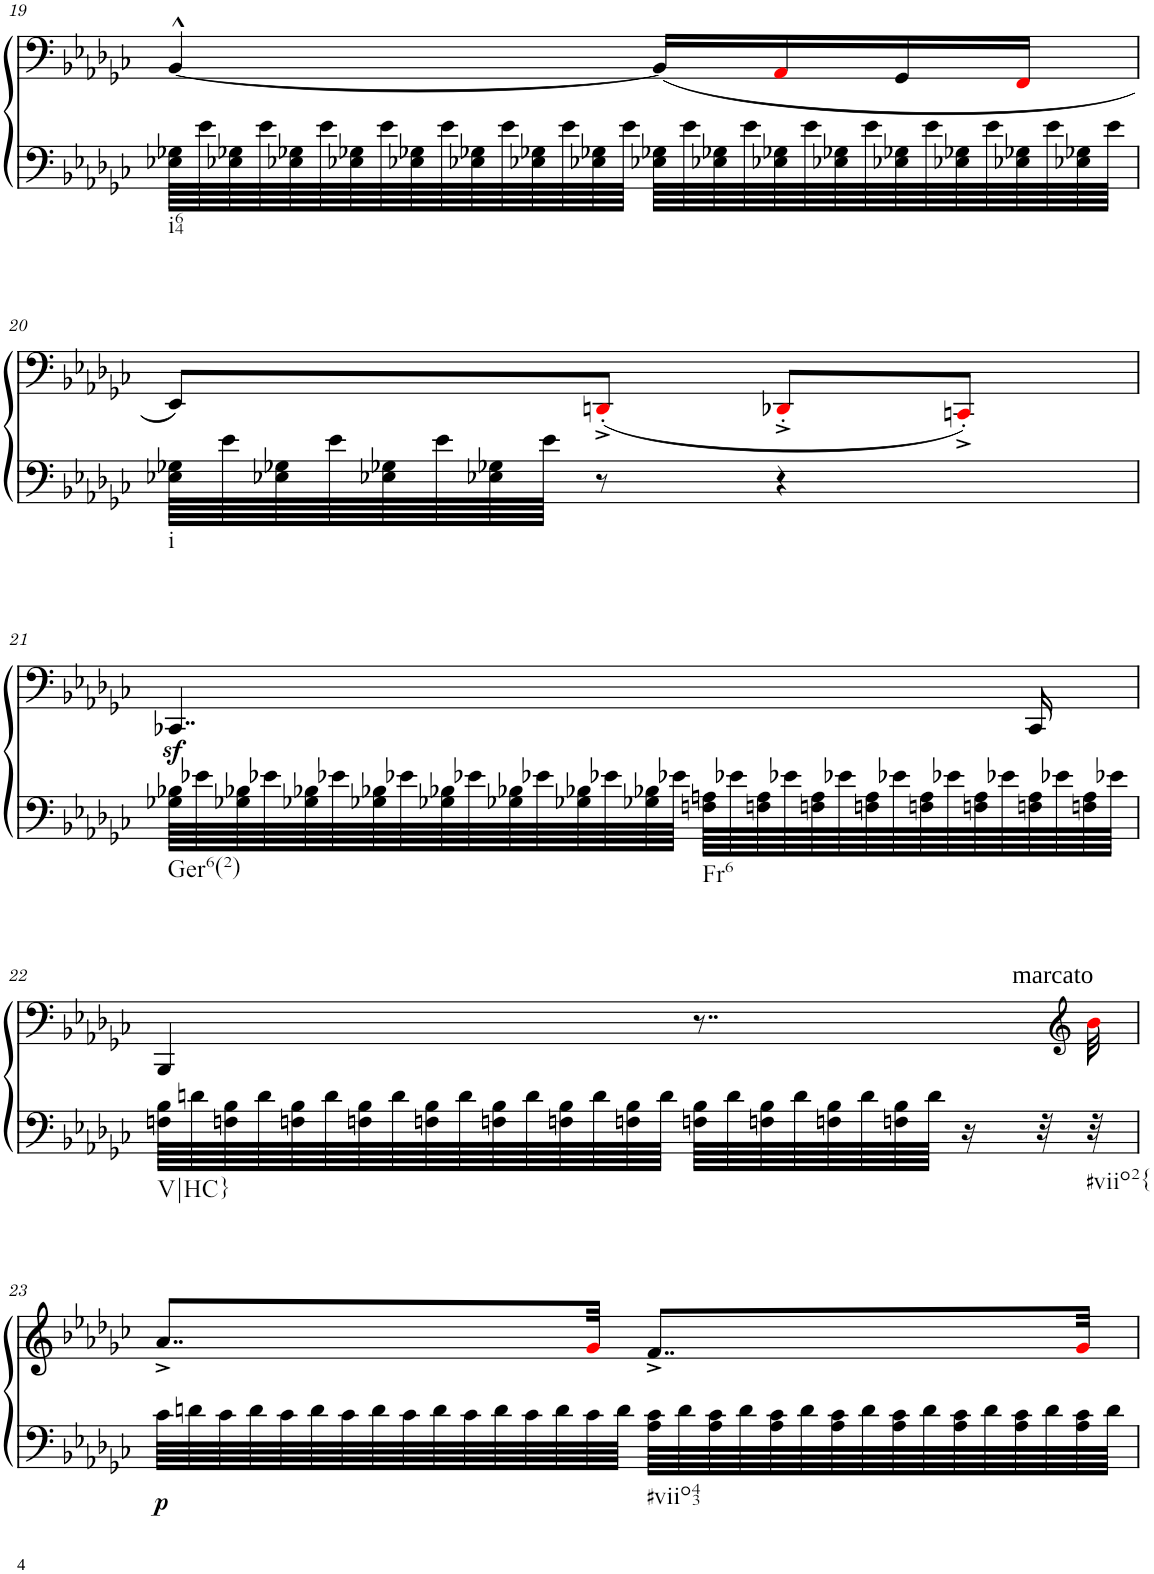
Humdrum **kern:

**kern	**kern	**dynam
*part1	*part1	*part1
*staff2	*staff1	*staff1/2
*I"Piano	*	*
*I'Pno.	*	*
!!LO:PB:g=z
*clefF4	*clefG2	*
*k[b-e-a-d-g-c-]	*k[b-e-a-d-g-c-]	*
*G-:	*G-:	*
*M2/4	*M2/4	*
=19	=19	=19
!LO:TX:b:t=i64	!	!
64E-X\ 64G-X\LLLL	[<4BB-^^/	.
64e-\	.	.
64E-X\ 64G-X\	.	.
64e-\	.	.
64E-X\ 64G-X\	.	.
64e-\	.	.
64E-X\ 64G-X\	.	.
64e-\	.	.
64E-X\ 64G-X\	.	.
64e-\	.	.
64E-X\ 64G-X\	.	.
64e-\	.	.
64E-X\ 64G-X\	.	.
64e-\	.	.
64E-X\ 64G-X\	.	.
64e-\JJJJ	.	.
64E-X\ 64G-X\LLLL	(16BB-/LL]	.
64e-\	.	.
64E-X\ 64G-X\	.	.
64e-\	.	.
64E-X\ 64G-X\	16AA-i/	.
64e-\	.	.
64E-X\ 64G-X\	.	.
64e-\	.	.
64E-X\ 64G-X\	16GG-/	.
64e-\	.	.
64E-X\ 64G-X\	.	.
64e-\	.	.
64E-X\ 64G-X\	16FFi/JJ	.
64e-\	.	.
64E-X\ 64G-X\	.	.
64e-\JJJJ	.	.
!!LO:LB:g=z
=20	=20	=20
!LO:TX:b:t=i	!	!
64E-X\ 64G-X\LLLL	8EE-/L)	.
64e-\	.	.
64E-X\ 64G-X\	.	.
64e-\	.	.
64E-X\ 64G-X\	.	.
64e-\	.	.
64E-X\ 64G-X\	.	.
64e-\JJJJ	.	.
8r	(8DDn'^i/J	.
4r	8DD-X'^i/L	.
.	8CCn'^i/J)	.
!!LO:LB:g=z
=21	=21	=21
!LO:TX:b:t=Ger6(2)	!	!
64G-X\ 64B-X\LLLL	4..CC-Xz</	.
64e-X\	.	.
64G-X\ 64B-X\	.	.
64e-X\	.	.
64G-X\ 64B-X\	.	.
64e-X\	.	.
64G-X\ 64B-X\	.	.
64e-X\	.	.
64G-X\ 64B-X\	.	.
64e-X\	.	.
64G-X\ 64B-X\	.	.
64e-X\	.	.
64G-X\ 64B-X\	.	.
64e-X\	.	.
64G-X\ 64B-X\	.	.
64e-X\JJJJ	.	.
!LO:TX:b:t=Fr6	!	!
64Fn\ 64An\LLLL	.	.
64e-X\	.	.
64Fn\ 64A\	.	.
64e-X\	.	.
64Fn\ 64A\	.	.
64e-X\	.	.
64Fn\ 64A\	.	.
64e-X\	.	.
64Fn\ 64A\	.	.
64e-X\	.	.
64Fn\ 64A\	.	.
64e-X\	.	.
64Fn\ 64A\	16CC-/	.
64e-X\	.	.
64Fn\ 64A\	.	.
64e-X\JJJJ	.	.
!!LO:LB:g=z
=22	=22	=22
!LO:TX:b:t=V|HC}	!	!
64Fn\ 64B-\LLLL	4BBB-/	.
64dn\	.	.
64Fn\ 64B-\	.	.
64d\	.	.
64Fn\ 64B-\	.	.
64d\	.	.
64Fn\ 64B-\	.	.
64d\	.	.
64Fn\ 64B-\	.	.
64d\	.	.
64Fn\ 64B-\	.	.
64d\	.	.
64Fn\ 64B-\	.	.
64d\	.	.
64Fn\ 64B-\	.	.
64d\JJJJ	.	.
!	!LO:TX:a:t=marcato	!
64Fn\ 64B-\LLLL	8..r	.
64d\	.	.
64Fn\ 64B-\	.	.
64d\	.	.
64Fn\ 64B-\	.	.
64d\	.	.
64Fn\ 64B-\	.	.
64d\JJJJ	.	.
16r	.	.
32r	.	.
*	*clefG2	*
!LO:TX:b:t=#viio2{	!	!
32r	32b-i\	.
!!LO:LB:g=z
=23	=23	=23
!	!	!LO:DY:b=2
64c-\LLLL	8..a-^/L	p
64dn\	.	.
64c-\	.	.
64d\	.	.
64c-\	.	.
64d\	.	.
64c-\	.	.
64d\	.	.
64c-\	.	.
64d\	.	.
64c-\	.	.
64d\	.	.
64c-\	.	.
64d\	.	.
64c-\	32g-i/Jkk	.
64d\JJJJ	.	.
!LO:TX:b:t=#viio43	!	!
64A-\ 64c-\LLLL	8..f^/L	.
64d\	.	.
64A-\ 64c-\	.	.
64d\	.	.
64A-\ 64c-\	.	.
64d\	.	.
64A-\ 64c-\	.	.
64d\	.	.
64A-\ 64c-\	.	.
64d\	.	.
64A-\ 64c-\	.	.
64d\	.	.
64A-\ 64c-\	.	.
64d\	.	.
64A-\ 64c-\	32g-i/Jkk	.
64d\JJJJ	.	.
=	=	=
*-	*-	*-
